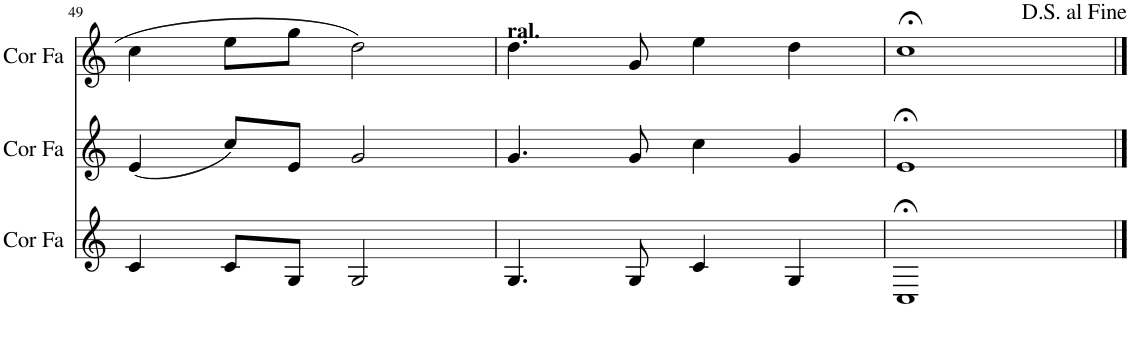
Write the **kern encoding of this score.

**kern	**kern	**kern
*part3	*part2	*part1
*staff3	*staff2	*staff1
*I"Cor en Fa	*I"Cor en Fa	*I"Cor en Fa
*I'Cor Fa	*I'Cor Fa	*I'Cor Fa
!!LO:PB:g=z
*clefG2	*clefG2	*clefG2
*Trd4c7	*Trd4c7	*Trd4c7
*k[]	*k[]	*k[]
*M4/4	*M4/4	*M4/4
=49	=49	=49
4c/	(4e/	4cc\
8c/L	8cc/L)	8ee\L
8G/J	8e/J	8gg\J
2G/	2g/	2dd\
=50	=50	=50
!	!	!LO:TX:a:B:t=ral.
4.G/	4.g/	4.dd\
8G/	8g/	8g/
4c/	4cc\	4ee\
4G/	4g/	4dd\
=51	=51	=51
1C;<	1e;<	1cc;<
==	==	==
*-	*-	*-
